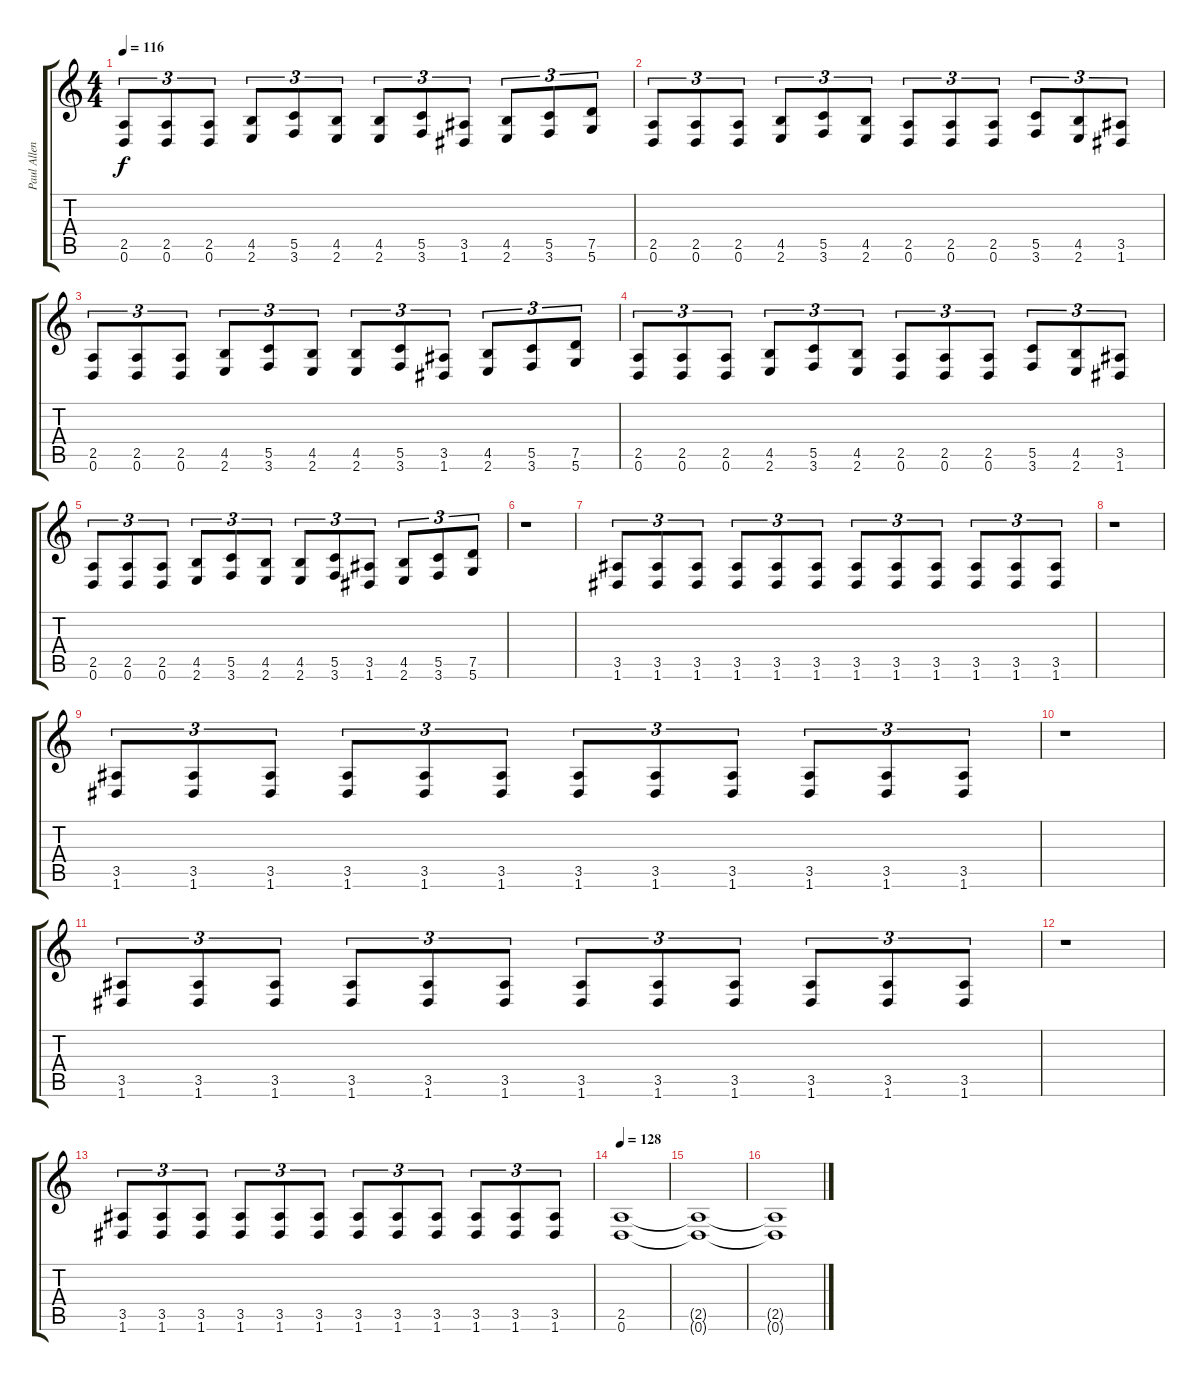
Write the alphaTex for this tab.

\track ("Paul Allender (Guitar)" "Paul Allen") {instrument overdrivenguitar}
\staff {score tabs}
\tuning (D4 A3 F3 C3 G2 D2) {hide}
\ts (4 4)
\tempo 116
\clef g2
\ks c
(2.5 0.6).8{tu (3 2) dy f} (2.5 0.6).8{tu (3 2)} (2.5 0.6).8{tu (3 2)} (4.5 2.6).8{tu (3 2)} (5.5 3.6).8{tu (3 2)} (4.5 2.6).8{tu (3 2)} (4.5 2.6).8{tu (3 2)} (5.5 3.6).8{tu (3 2)} (3.5 1.6).8{tu (3 2)} (4.5 2.6).8{tu (3 2)} (5.5 3.6).8{tu (3 2)} (7.5 5.6).8{tu (3 2)} |
(2.5 0.6).8{tu (3 2)} (2.5 0.6).8{tu (3 2)} (2.5 0.6).8{tu (3 2)} (4.5 2.6).8{tu (3 2)} (5.5 3.6).8{tu (3 2)} (4.5 2.6).8{tu (3 2)} (2.5 0.6).8{tu (3 2)} (2.5 0.6).8{tu (3 2)} (2.5 0.6).8{tu (3 2)} (5.5 3.6).8{tu (3 2)} (4.5 2.6).8{tu (3 2)} (3.5 1.6).8{tu (3 2)} |
(2.5 0.6).8{tu (3 2)} (2.5 0.6).8{tu (3 2)} (2.5 0.6).8{tu (3 2)} (4.5 2.6).8{tu (3 2)} (5.5 3.6).8{tu (3 2)} (4.5 2.6).8{tu (3 2)} (4.5 2.6).8{tu (3 2)} (5.5 3.6).8{tu (3 2)} (3.5 1.6).8{tu (3 2)} (4.5 2.6).8{tu (3 2)} (5.5 3.6).8{tu (3 2)} (7.5 5.6).8{tu (3 2)} |
(2.5 0.6).8{tu (3 2)} (2.5 0.6).8{tu (3 2)} (2.5 0.6).8{tu (3 2)} (4.5 2.6).8{tu (3 2)} (5.5 3.6).8{tu (3 2)} (4.5 2.6).8{tu (3 2)} (2.5 0.6).8{tu (3 2)} (2.5 0.6).8{tu (3 2)} (2.5 0.6).8{tu (3 2)} (5.5 3.6).8{tu (3 2)} (4.5 2.6).8{tu (3 2)} (3.5 1.6).8{tu (3 2)} |
(2.5 0.6).8{tu (3 2)} (2.5 0.6).8{tu (3 2)} (2.5 0.6).8{tu (3 2)} (4.5 2.6).8{tu (3 2)} (5.5 3.6).8{tu (3 2)} (4.5 2.6).8{tu (3 2)} (4.5 2.6).8{tu (3 2)} (5.5 3.6).8{tu (3 2)} (3.5 1.6).8{tu (3 2)} (4.5 2.6).8{tu (3 2)} (5.5 3.6).8{tu (3 2)} (7.5 5.6).8{tu (3 2)} |
r.1 |
(3.5 1.6).8{tu (3 2)} (3.5 1.6).8{tu (3 2)} (3.5 1.6).8{tu (3 2)} (3.5 1.6).8{tu (3 2)} (3.5 1.6).8{tu (3 2)} (3.5 1.6).8{tu (3 2)} (3.5 1.6).8{tu (3 2)} (3.5 1.6).8{tu (3 2)} (3.5 1.6).8{tu (3 2)} (3.5 1.6).8{tu (3 2)} (3.5 1.6).8{tu (3 2)} (3.5 1.6).8{tu (3 2)} |
r.1 |
(3.5 1.6).8{tu (3 2)} (3.5 1.6).8{tu (3 2)} (3.5 1.6).8{tu (3 2)} (3.5 1.6).8{tu (3 2)} (3.5 1.6).8{tu (3 2)} (3.5 1.6).8{tu (3 2)} (3.5 1.6).8{tu (3 2)} (3.5 1.6).8{tu (3 2)} (3.5 1.6).8{tu (3 2)} (3.5 1.6).8{tu (3 2)} (3.5 1.6).8{tu (3 2)} (3.5 1.6).8{tu (3 2)} |
r.1 |
(3.5 1.6).8{tu (3 2)} (3.5 1.6).8{tu (3 2)} (3.5 1.6).8{tu (3 2)} (3.5 1.6).8{tu (3 2)} (3.5 1.6).8{tu (3 2)} (3.5 1.6).8{tu (3 2)} (3.5 1.6).8{tu (3 2)} (3.5 1.6).8{tu (3 2)} (3.5 1.6).8{tu (3 2)} (3.5 1.6).8{tu (3 2)} (3.5 1.6).8{tu (3 2)} (3.5 1.6).8{tu (3 2)} |
r.1 |
(3.5 1.6).8{tu (3 2)} (3.5 1.6).8{tu (3 2)} (3.5 1.6).8{tu (3 2)} (3.5 1.6).8{tu (3 2)} (3.5 1.6).8{tu (3 2)} (3.5 1.6).8{tu (3 2)} (3.5 1.6).8{tu (3 2)} (3.5 1.6).8{tu (3 2)} (3.5 1.6).8{tu (3 2)} (3.5 1.6).8{tu (3 2)} (3.5 1.6).8{tu (3 2)} (3.5 1.6).8{tu (3 2)} |
\tempo 128
(2.5 0.6).1 |
(2.5{t} 0.6{t}).1 |
(2.5{t} 0.6{t}).1
